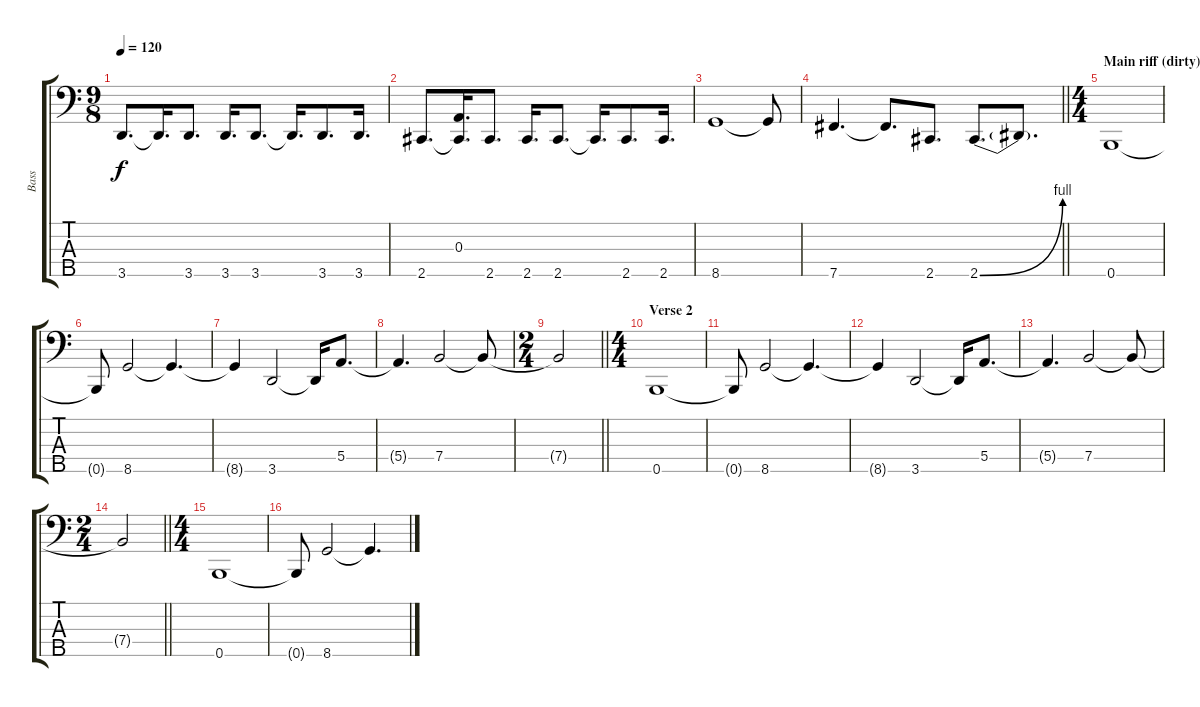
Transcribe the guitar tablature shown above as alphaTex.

\track ("Bass" "Bass") {instrument electricbassfinger}
\staff {score tabs}
\tuning (G2 D2 A1 E1 B0) {hide}
\ts (9 8)
\tempo 120
\clef f4
\ks c
3.5.8{d dy f} 3.5{t}.16{d} 3.5.8{d} 3.5.16{d} 3.5.8{d} 3.5{t}.16{d} 3.5.8{d} 3.5.16{d} |
2.5.8{d} (0.3 2.5{t}).16{d} 2.5.8{d} 2.5.16{d} 2.5.8{d} 2.5{t}.16{d} 2.5.8{d} 2.5.16{d} |
8.5.1 8.5{t}.8 |
\barLineRight lightlight
7.5.4{d} 7.5{t}.8{d} 2.5.8{d} 2.5{be (bend 0 0 60 4)}.8{d} 2.5{t}.8{d} |
\ts (4 4)
\section ("" "Main riff (dirty)")
0.5.1 |
0.5{t}.8 8.5.2 8.5{t}.4{d} |
8.5{t}.4 3.5.2 3.5{t}.16 5.4.8{d} |
5.4{t}.4{d} 7.4.2 7.4{t}.8 |
\ts (2 4)
\barLineRight lightlight
7.4{t}.2 |
\ts (4 4)
\section ("" "Verse 2")
0.5.1 |
0.5{t}.8 8.5.2 8.5{t}.4{d} |
8.5{t}.4 3.5.2 3.5{t}.16 5.4.8{d} |
5.4{t}.4{d} 7.4.2 7.4{t}.8 |
\ts (2 4)
\barLineRight lightlight
7.4{t}.2 |
\ts (4 4)
0.5.1 |
0.5{t}.8 8.5.2 8.5{t}.4{d}
